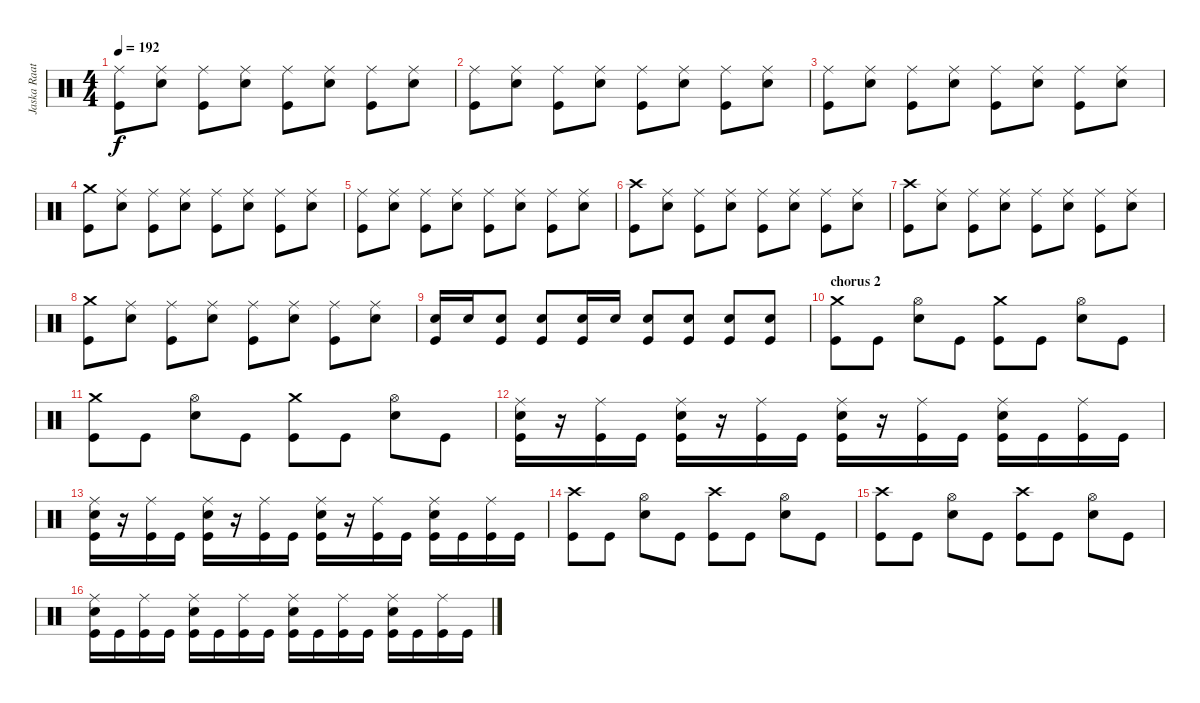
\track ("Jaska Raatikainen" "Jaska Raat") {instrument percussion}
\staff {score}
\articulation defaults
\ts (4 4)
\tempo 192
\clef neutral
\ks c
("Ride (middle)" "Kick (hit)").8{dy f} ("Ride (middle)" "Electric Snare (hit)").8 ("Ride (middle)" "Kick (hit)").8 ("Ride (middle)" "Electric Snare (hit)").8 ("Ride (middle)" "Kick (hit)").8 ("Ride (middle)" "Electric Snare (hit)").8 ("Ride (middle)" "Kick (hit)").8 ("Ride (middle)" "Electric Snare (hit)").8 |
("Ride (middle)" "Kick (hit)").8 ("Ride (middle)" "Electric Snare (hit)").8 ("Ride (middle)" "Kick (hit)").8 ("Ride (middle)" "Electric Snare (hit)").8 ("Ride (middle)" "Kick (hit)").8 ("Ride (middle)" "Electric Snare (hit)").8 ("Ride (middle)" "Kick (hit)").8 ("Ride (middle)" "Electric Snare (hit)").8 |
("Ride (middle)" "Kick (hit)").8 ("Ride (middle)" "Electric Snare (hit)").8 ("Ride (middle)" "Kick (hit)").8 ("Ride (middle)" "Electric Snare (hit)").8 ("Ride (middle)" "Kick (hit)").8 ("Ride (middle)" "Electric Snare (hit)").8 ("Ride (middle)" "Kick (hit)").8 ("Ride (middle)" "Electric Snare (hit)").8 |
("Crash medium (hit)" "Kick (hit)").8 ("Ride (middle)" "Electric Snare (hit)").8 ("Ride (middle)" "Kick (hit)").8 ("Ride (middle)" "Electric Snare (hit)").8 ("Ride (middle)" "Kick (hit)").8 ("Ride (middle)" "Electric Snare (hit)").8 ("Ride (middle)" "Kick (hit)").8 ("Ride (middle)" "Electric Snare (hit)").8 |
("Ride (middle)" "Kick (hit)").8 ("Ride (middle)" "Electric Snare (hit)").8 ("Ride (middle)" "Kick (hit)").8 ("Ride (middle)" "Electric Snare (hit)").8 ("Ride (middle)" "Kick (hit)").8 ("Ride (middle)" "Electric Snare (hit)").8 ("Ride (middle)" "Kick (hit)").8 ("Ride (middle)" "Electric Snare (hit)").8 |
("Crash high (hit)" "Kick (hit)").8 ("Ride (middle)" "Electric Snare (hit)").8 ("Ride (middle)" "Kick (hit)").8 ("Ride (middle)" "Electric Snare (hit)").8 ("Ride (middle)" "Kick (hit)").8 ("Ride (middle)" "Electric Snare (hit)").8 ("Ride (middle)" "Kick (hit)").8 ("Ride (middle)" "Electric Snare (hit)").8 |
("Crash high (hit)" "Kick (hit)").8 ("Ride (middle)" "Electric Snare (hit)").8 ("Ride (middle)" "Kick (hit)").8 ("Ride (middle)" "Electric Snare (hit)").8 ("Ride (middle)" "Kick (hit)").8 ("Ride (middle)" "Electric Snare (hit)").8 ("Ride (middle)" "Kick (hit)").8 ("Ride (middle)" "Electric Snare (hit)").8 |
("Crash medium (hit)" "Kick (hit)").8 ("Ride (middle)" "Electric Snare (hit)").8 ("Ride (middle)" "Kick (hit)").8 ("Ride (middle)" "Electric Snare (hit)").8 ("Ride (middle)" "Kick (hit)").8 ("Ride (middle)" "Electric Snare (hit)").8 ("Ride (middle)" "Kick (hit)").8 ("Ride (middle)" "Electric Snare (hit)").8 |
("Electric Snare (hit)" "Kick (hit)").16 "Electric Snare (hit)".16 ("Electric Snare (hit)" "Kick (hit)").8 ("Electric Snare (hit)" "Kick (hit)").8 ("Electric Snare (hit)" "Kick (hit)").16 "Electric Snare (hit)".16 ("Electric Snare (hit)" "Kick (hit)").8 ("Electric Snare (hit)" "Kick (hit)").8 ("Electric Snare (hit)" "Kick (hit)").8 ("Electric Snare (hit)" "Kick (hit)").8 |
\section ("" "chorus 2")
("Crash medium (hit)" "Kick (hit)").8 "Kick (hit)".8 ("Hi-Hat (open)" "Electric Snare (hit)").8 "Kick (hit)".8 ("Crash medium (hit)" "Kick (hit)").8 "Kick (hit)".8 ("Hi-Hat (open)" "Electric Snare (hit)").8 "Kick (hit)".8 |
("Crash medium (hit)" "Kick (hit)").8 "Kick (hit)".8 ("Hi-Hat (open)" "Electric Snare (hit)").8 "Kick (hit)".8 ("Crash medium (hit)" "Kick (hit)").8 "Kick (hit)".8 ("Hi-Hat (open)" "Electric Snare (hit)").8 "Kick (hit)".8 |
("Ride (middle)" "Electric Snare (hit)" "Kick (hit)").16 r.16 ("Ride (middle)" "Kick (hit)").16 "Kick (hit)".16 ("Ride (middle)" "Electric Snare (hit)" "Kick (hit)").16 r.16 ("Ride (middle)" "Kick (hit)").16 "Kick (hit)".16 ("Ride (middle)" "Electric Snare (hit)" "Kick (hit)").16 r.16 ("Ride (middle)" "Kick (hit)").16 "Kick (hit)".16 ("Ride (middle)" "Electric Snare (hit)" "Kick (hit)").16 "Kick (hit)".16 ("Ride (middle)" "Kick (hit)").16 "Kick (hit)".16 |
("Ride (middle)" "Electric Snare (hit)" "Kick (hit)").16 r.16 ("Ride (middle)" "Kick (hit)").16 "Kick (hit)".16 ("Ride (middle)" "Electric Snare (hit)" "Kick (hit)").16 r.16 ("Ride (middle)" "Kick (hit)").16 "Kick (hit)".16 ("Ride (middle)" "Electric Snare (hit)" "Kick (hit)").16 r.16 ("Ride (middle)" "Kick (hit)").16 "Kick (hit)".16 ("Ride (middle)" "Electric Snare (hit)" "Kick (hit)").16 "Kick (hit)".16 ("Ride (middle)" "Kick (hit)").16 "Kick (hit)".16 |
("Crash high (hit)" "Kick (hit)").8 "Kick (hit)".8 ("Hi-Hat (open)" "Electric Snare (hit)").8 "Kick (hit)".8 ("Crash high (hit)" "Kick (hit)").8 "Kick (hit)".8 ("Hi-Hat (open)" "Electric Snare (hit)").8 "Kick (hit)".8 |
("Crash high (hit)" "Kick (hit)").8 "Kick (hit)".8 ("Hi-Hat (open)" "Electric Snare (hit)").8 "Kick (hit)".8 ("Crash high (hit)" "Kick (hit)").8 "Kick (hit)".8 ("Hi-Hat (open)" "Electric Snare (hit)").8 "Kick (hit)".8 |
("Ride (middle)" "Electric Snare (hit)" "Kick (hit)").16 "Kick (hit)".16 ("Ride (middle)" "Kick (hit)").16 "Kick (hit)".16 ("Ride (middle)" "Electric Snare (hit)" "Kick (hit)").16 "Kick (hit)".16 ("Ride (middle)" "Kick (hit)").16 "Kick (hit)".16 ("Ride (middle)" "Electric Snare (hit)" "Kick (hit)").16 "Kick (hit)".16 ("Ride (middle)" "Kick (hit)").16 "Kick (hit)".16 ("Ride (middle)" "Electric Snare (hit)" "Kick (hit)").16 "Kick (hit)".16 ("Ride (middle)" "Kick (hit)").16 "Kick (hit)".16
